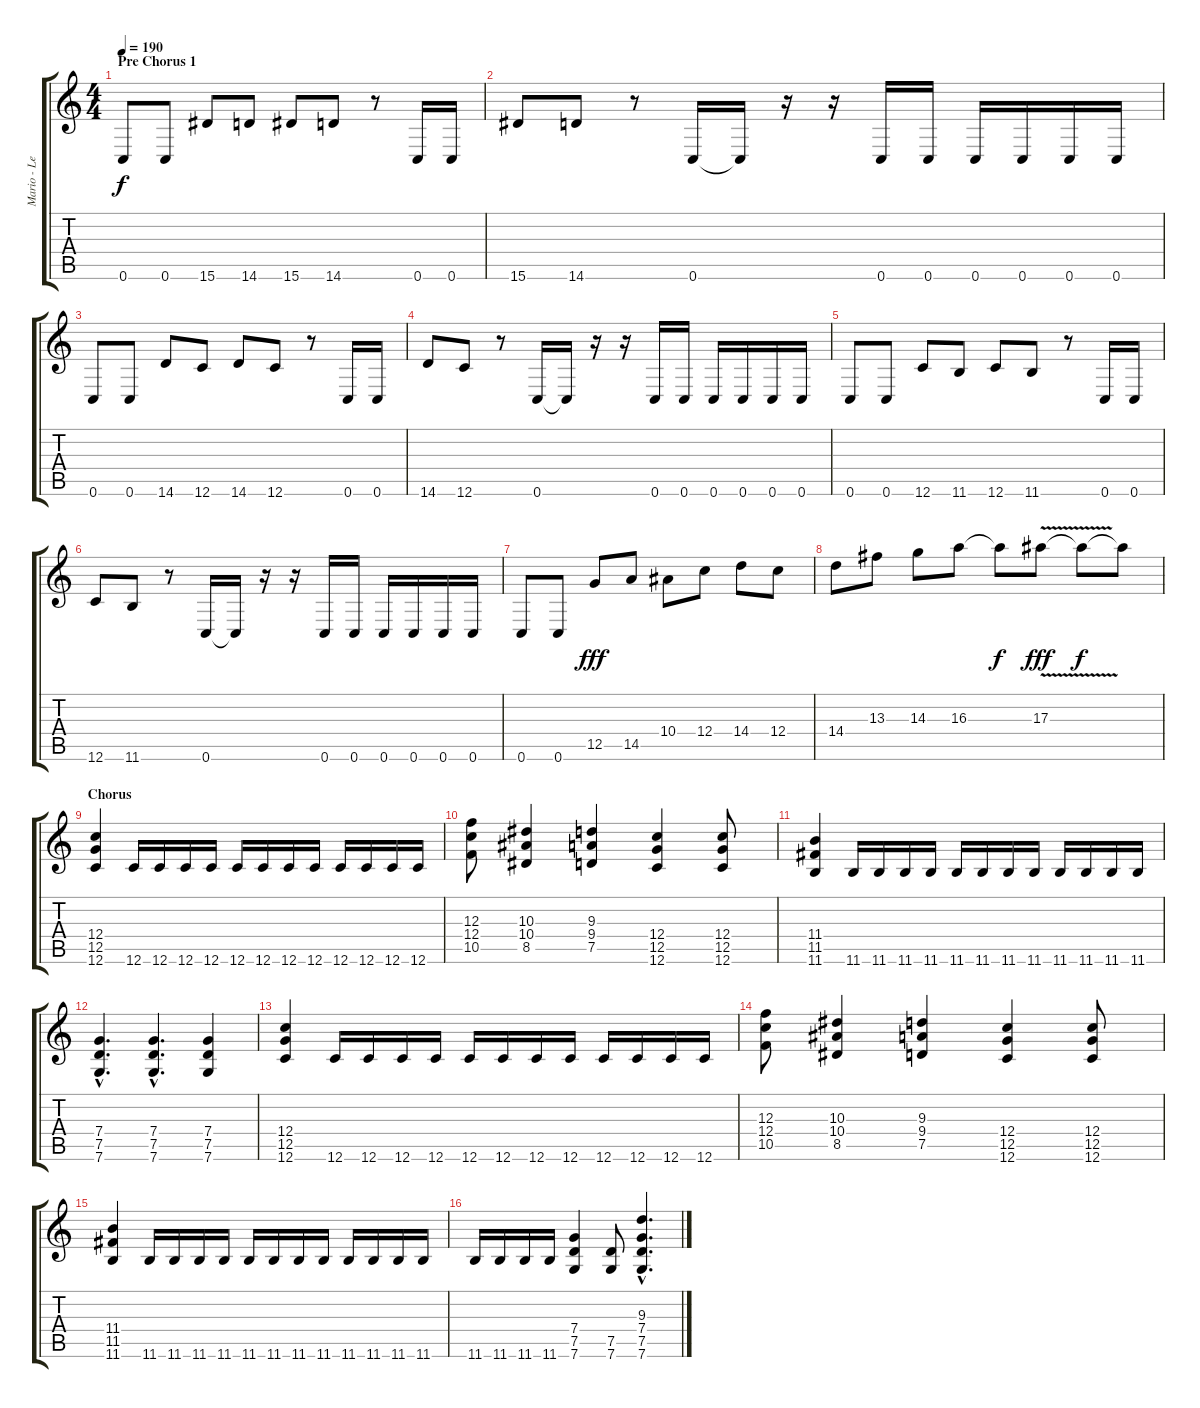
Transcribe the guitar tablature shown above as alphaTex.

\track ("Mario - Lead" "Mario - Le") {instrument overdrivenguitar}
\staff {score tabs}
\tuning (D4 A3 F3 C3 G2 C2) {hide}
\ts (4 4)
\section ("" "Pre Chorus 1")
\tempo 190
\clef g2
\ks c
0.6.8{dy f} 0.6.8 15.6.8 14.6.8 15.6.8 14.6.8 r.8 0.6.16 0.6.16 |
15.6.8 14.6.8 r.8 0.6.16 0.6{t}.16 r.16 r.16 0.6.16 0.6.16 0.6.16 0.6.16 0.6.16 0.6.16 |
0.6.8 0.6.8 14.6.8 12.6.8 14.6.8 12.6.8 r.8 0.6.16 0.6.16 |
14.6.8 12.6.8 r.8 0.6.16 0.6{t}.16 r.16 r.16 0.6.16 0.6.16 0.6.16 0.6.16 0.6.16 0.6.16 |
0.6.8 0.6.8 12.6.8 11.6.8 12.6.8 11.6.8 r.8 0.6.16 0.6.16 |
12.6.8 11.6.8 r.8 0.6.16 0.6{t}.16 r.16 r.16 0.6.16 0.6.16 0.6.16 0.6.16 0.6.16 0.6.16 |
0.6.8 0.6.8 12.5.8{dy fff} 14.5.8 10.4.8 12.4.8 14.4.8 12.4.8 |
14.4.8 13.3.8 14.3.8 16.3.8 16.3{t}.8{dy f} 17.3{v}.8{dy fff} 17.3{t}.8{dy f} 17.3{t}.8 |
\section ("" "Chorus")
(12.4 12.5 12.6).4{instrument distortionguitar} 12.6.16{instrument distortionguitar} 12.6.16 12.6.16 12.6.16 12.6.16 12.6.16 12.6.16 12.6.16 12.6.16 12.6.16 12.6.16 12.6.16 |
(12.3 12.4 10.5).8{instrument overdrivenguitar} (10.3 10.4 8.5).4 (9.3 9.4 7.5).4 (12.4 12.5 12.6).4 (12.4 12.5 12.6).8 |
(11.4 11.5 11.6).4 11.6.16{instrument distortionguitar} 11.6.16 11.6.16 11.6.16 11.6.16 11.6.16 11.6.16 11.6.16 11.6.16 11.6.16 11.6.16 11.6.16 |
(7.4{hac} 7.5{hac} 7.6{hac}).4{d instrument overdrivenguitar} (7.4{hac} 7.5{hac} 7.6{hac}).4{d} (7.4 7.5 7.6).4 |
(12.4 12.5 12.6).4 12.6.16{instrument distortionguitar} 12.6.16 12.6.16 12.6.16 12.6.16 12.6.16 12.6.16 12.6.16 12.6.16 12.6.16 12.6.16 12.6.16 |
(12.3 12.4 10.5).8{instrument overdrivenguitar} (10.3 10.4 8.5).4 (9.3 9.4 7.5).4 (12.4 12.5 12.6).4 (12.4 12.5 12.6).8 |
(11.4 11.5 11.6).4 11.6.16{instrument distortionguitar} 11.6.16 11.6.16 11.6.16 11.6.16 11.6.16 11.6.16 11.6.16 11.6.16 11.6.16 11.6.16 11.6.16 |
11.6.16 11.6.16 11.6.16 11.6.16 (7.4 7.5 7.6).4{instrument overdrivenguitar} (7.5 7.6).8 (9.3{hac} 7.4{hac} 7.5{hac} 7.6{hac}).4{d}
